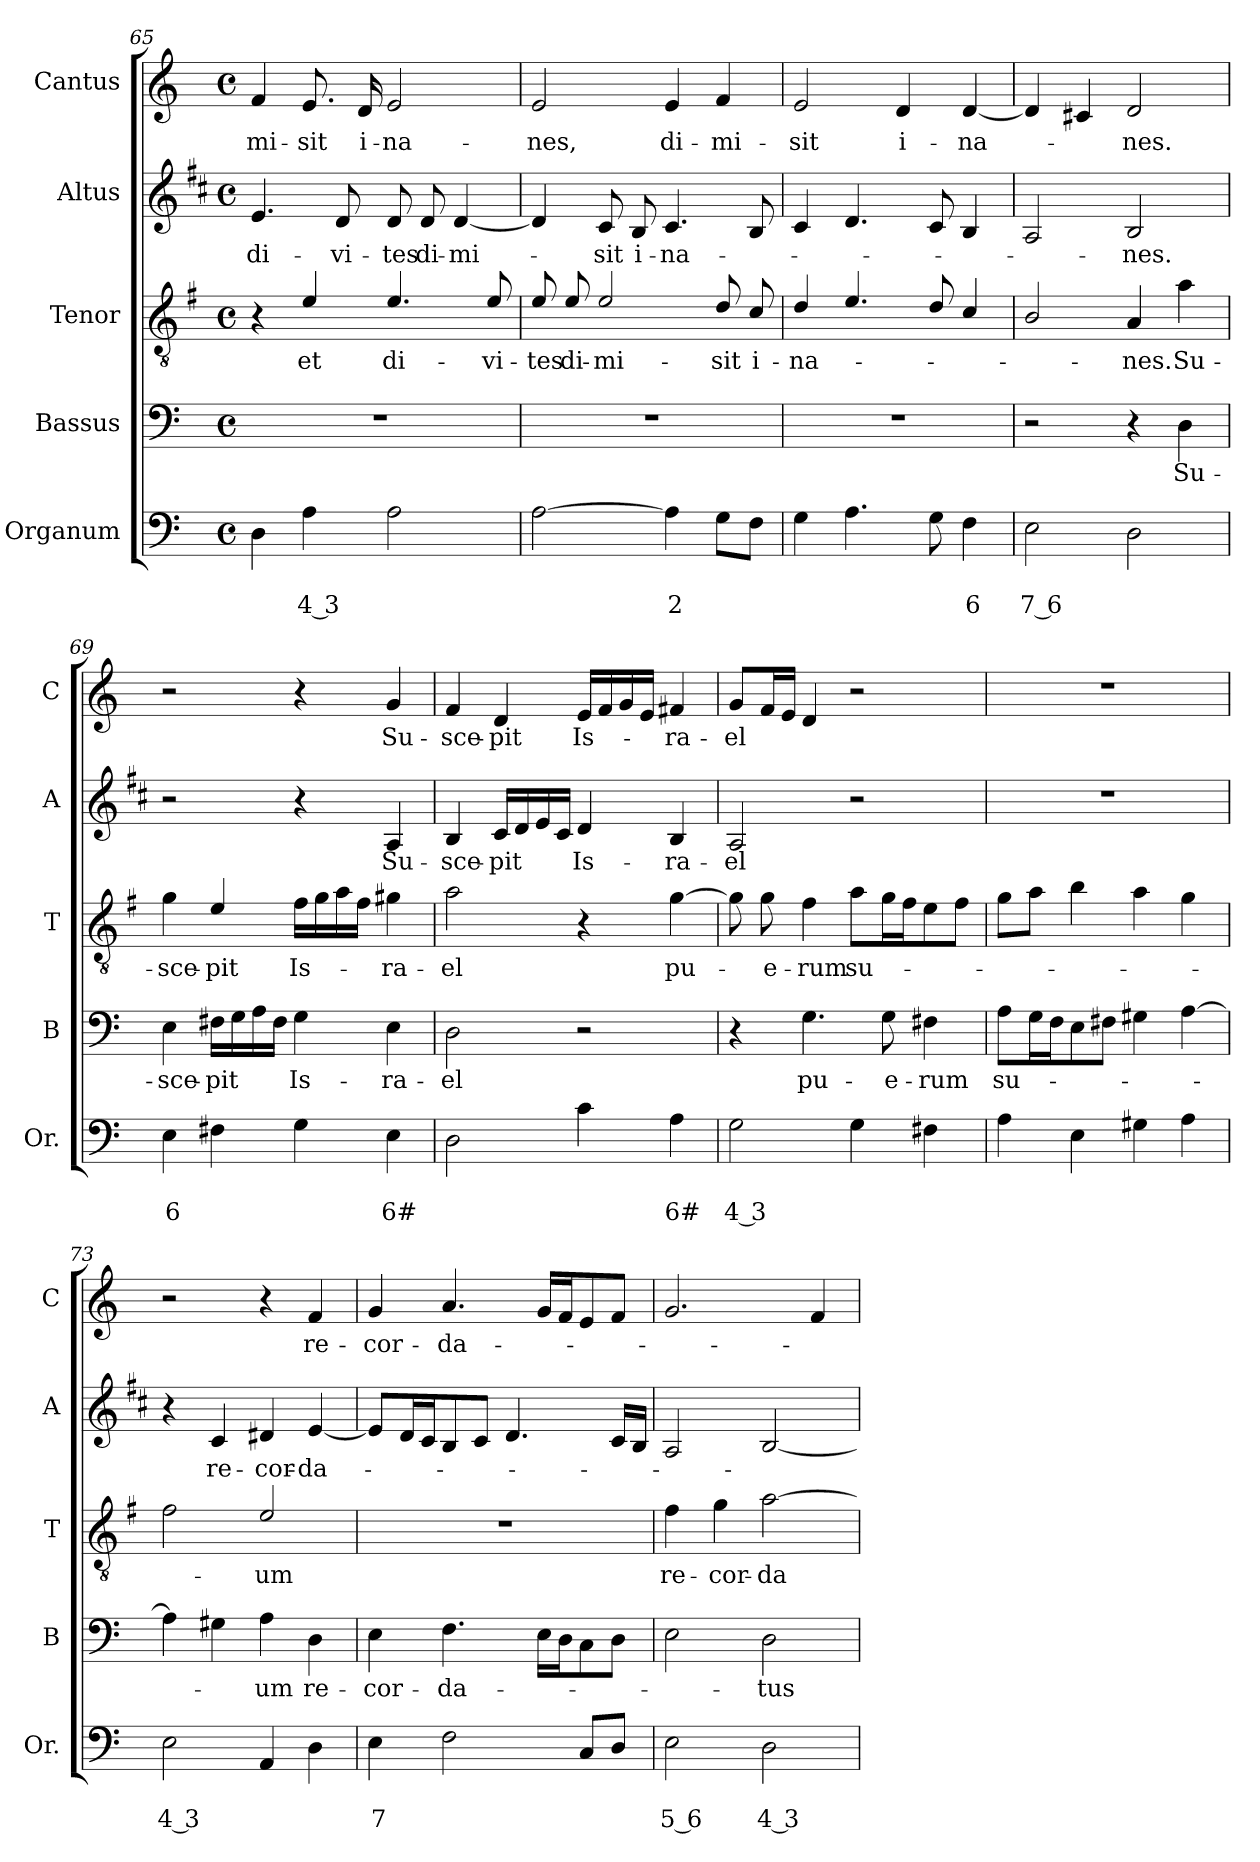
**kern	**text	**text	**kern	**text	**kern	**text	**kern	**text	**kern	**text
*part5	*part5	*part5	*part4	*part4	*part3	*part3	*part2	*part2	*part1	*part1
*staff5	*staff5	*staff5	*staff4	*staff4	*staff3	*staff3	*staff2	*staff2	*staff1	*staff1
*I"Organum	*	*	*I"Bassus	*	*I"Tenor	*	*I"Altus	*	*I"Cantus	*
*I'Or.	*	*	*I'B	*	*I'T	*	*I'A	*	*I'C	*
*clefF4	*	*	*clefF4	*	*clefGv2	*	*clefG2	*	*clefG2	*
*	*	*	*	*	*ITrd4c7	*	*ITrd1c2	*	*	*
*k[]	*	*	*k[]	*	*k[]	*	*k[]	*	*k[]	*
*C:	*	*	*C:	*	*C:	*	*C:	*	*C:	*
*M4/4	*	*	*M4/4	*	*M4/4	*	*M4/4	*	*M4/4	*
*met(c)	*	*	*met(c)	*	*met(c)	*	*met(c)	*	*met(c)	*
=65	=65	=65	=65	=65	=65	=65	=65	=65	=65	=65
!	!	!	!	!	!	!	!	!LO:LY:b	!	!LO:LY:b
4D\	.	.	1r	.	4r	.	4.d/	di-	4f/	-mi-
!	!	!LO:LY:b	!	!	!	!LO:LY:b	!	!	!	!LO:LY:b
4A\	.	4 3	.	.	4A/	et	.	.	8.e/	-sit
!	!	!	!	!	!	!	!	!LO:LY:b	!	!
.	.	.	.	.	.	.	8c/	-vi-	.	.
!	!	!	!	!	!	!	!	!	!	!LO:LY:b
.	.	.	.	.	.	.	.	.	16d/	i-
!	!	!	!	!	!	!LO:LY:b	!	!LO:LY:b	!	!LO:LY:b
2A\	.	.	.	.	4.A/	di-	8c/	-tes	2e/	-na-
!	!	!	!	!	!	!	!	!LO:LY:b	!	!
.	.	.	.	.	.	.	8c/	di-	.	.
!	!	!	!	!	!	!	!	!LO:LY:b	!	!
.	.	.	.	.	.	.	[4c/	-mi-	.	.
!	!	!	!	!	!	!LO:LY:b	!	!	!	!
.	.	.	.	.	8A/	-vi-	.	.	.	.
=66	=66	=66	=66	=66	=66	=66	=66	=66	=66	=66
!	!	!	!	!	!	!LO:LY:b	!	!	!	!LO:LY:b
[2A\	.	.	1r	.	8A/	-tes	4c/]	.	2e/	-nes,
!	!	!	!	!	!	!LO:LY:b	!	!	!	!
.	.	.	.	.	8A/	di-	.	.	.	.
!	!	!	!	!	!	!LO:LY:b	!	!LO:LY:b	!	!
.	.	.	.	.	2A/	-mi-	8B/	-sit	.	.
!	!	!	!	!	!	!	!	!LO:LY:b	!	!
.	.	.	.	.	.	.	8A/	i-	.	.
!	!	!LO:LY:b	!	!	!	!	!	!LO:LY:b	!	!LO:LY:b
4A\]	.	2	.	.	.	.	4.B/	-na-	4e/	di-
!	!	!	!	!	!	!LO:LY:b	!	!	!	!LO:LY:b
8G\L	.	.	.	.	8G/	-sit	.	.	4f/	-mi-
!	!	!	!	!	!	!LO:LY:b	!	!	!	!
8F\J	.	.	.	.	8F/	i-	8A/	.	.	.
!!LO:PB:g=z
=67	=67	=67	=67	=67	=67	=67	=67	=67	=67	=67
!	!	!	!	!	!	!LO:LY:b	!	!	!	!LO:LY:b
4G\	.	.	1r	.	4G/	-na-	4B/	.	2e/	-sit
4.A\	.	.	.	.	4.A/	.	4.c/	.	.	.
!	!	!	!	!	!	!	!	!	!	!LO:LY:b
.	.	.	.	.	.	.	.	.	4d/	i-
8G\	.	.	.	.	8G/	.	8B/	.	.	.
!	!	!LO:LY:b	!	!	!	!	!	!	!	!LO:LY:b
4F\	.	6	.	.	4F/	.	4A/	.	[4d/	-na-
=68	=68	=68	=68	=68	=68	=68	=68	=68	=68	=68
!	!	!LO:LY:b	!	!	!	!	!	!	!	!
2E\	.	7 6	2r	.	2E/	.	2G/	.	4d/]	.
.	.	.	.	.	.	.	.	.	4c#X/	.
!	!	!	!	!	!	!LO:LY:b	!	!LO:LY:b	!	!LO:LY:b
2D\	.	.	4r	.	4D/	-nes.	2A/	-nes.	2d/	-nes.
!	!	!	!	!LO:LY:b	!	!LO:LY:b	!	!	!	!
.	.	.	4D\	Su-	4d\	Su-	.	.	.	.
=69	=69	=69	=69	=69	=69	=69	=69	=69	=69	=69
!	!	!LO:LY:b	!	!LO:LY:b	!	!LO:LY:b	!	!	!	!
4E\	.	6	4E\	-sce-	4c\	-sce-	2r	.	2r	.
!	!	!	!	!LO:LY:b	!	!LO:LY:b	!	!	!	!
4F#X\	.	.	16F#X\LL	-pit	4A/	-pit	.	.	.	.
.	.	.	16G\	.	.	.	.	.	.	.
.	.	.	16A\	.	.	.	.	.	.	.
.	.	.	16F#\JJ	.	.	.	.	.	.	.
!	!	!	!	!LO:LY:b	!	!LO:LY:b	!	!	!	!
4G\	.	.	4G\	Is-	16B\LL	Is-	4r	.	4r	.
.	.	.	.	.	16c\	.	.	.	.	.
.	.	.	.	.	16d\	.	.	.	.	.
.	.	.	.	.	16B\JJ	.	.	.	.	.
!	!	!LO:LY:b	!	!LO:LY:b	!	!LO:LY:b	!	!LO:LY:b	!	!LO:LY:b
4E\	.	6#	4E\	-ra-	4c#X\	-ra-	4G/	Su-	4g/	Su-
=70	=70	=70	=70	=70	=70	=70	=70	=70	=70	=70
!	!	!	!	!LO:LY:b	!	!LO:LY:b	!	!LO:LY:b	!	!LO:LY:b
2D\	.	.	2D\	-el	2d\	-el	4A/	-sce-	4f/	-sce-
!	!	!	!	!	!	!	!	!LO:LY:b	!	!LO:LY:b
.	.	.	.	.	.	.	16B/LL	-pit	4d/	-pit
.	.	.	.	.	.	.	16c/	.	.	.
.	.	.	.	.	.	.	16d/	.	.	.
.	.	.	.	.	.	.	16B/JJ	.	.	.
!	!	!	!	!	!	!	!	!LO:LY:b	!	!LO:LY:b
4c\	.	.	2r	.	4r	.	4c/	Is-	16e/LL	Is-
.	.	.	.	.	.	.	.	.	16f/	.
.	.	.	.	.	.	.	.	.	16g/	.
.	.	.	.	.	.	.	.	.	16e/JJ	.
!	!	!LO:LY:b	!	!	!	!LO:LY:b	!	!LO:LY:b	!	!LO:LY:b
4A\	.	6#	.	.	[4c\	pu-	4A/	-ra-	4f#X/	-ra-
=71	=71	=71	=71	=71	=71	=71	=71	=71	=71	=71
!	!	!LO:LY:b	!	!	!	!	!	!LO:LY:b	!	!LO:LY:b
2G\	.	4 3	4r	.	8c\]	.	2G/	-el	8g/L	-el
!	!	!	!	!	!	!LO:LY:b	!	!	!	!
.	.	.	.	.	8c\	-e-	.	.	16f/L	.
.	.	.	.	.	.	.	.	.	16e/JJ	.
!	!	!	!	!LO:LY:b	!	!LO:LY:b	!	!	!	!
.	.	.	4.G\	pu-	4B\	-rum	.	.	4d/	.
!	!	!	!	!	!	!LO:LY:b	!	!	!	!
4G\	.	.	.	.	8d\L	su-	2r	.	2r	.
!	!	!	!	!LO:LY:b	!	!	!	!	!	!
.	.	.	8G\	-e-	16c\L	.	.	.	.	.
.	.	.	.	.	16B\J	.	.	.	.	.
!	!	!	!	!LO:LY:b	!	!	!	!	!	!
4F#X\	.	.	4F#X\	-rum	8A\	.	.	.	.	.
.	.	.	.	.	8B\J	.	.	.	.	.
=72	=72	=72	=72	=72	=72	=72	=72	=72	=72	=72
!	!	!	!	!LO:LY:b	!	!	!	!	!	!
4A\	.	.	8A\L	su-	8c\L	.	1r	.	1r	.
.	.	.	16G\L	.	8d\J	.	.	.	.	.
.	.	.	16F\J	.	.	.	.	.	.	.
4E\	.	.	8E\	.	4e\	.	.	.	.	.
.	.	.	8F#X\J	.	.	.	.	.	.	.
4G#X\	.	.	4G#X\	.	4d\	.	.	.	.	.
4A\	.	.	[4A\	.	4c\	.	.	.	.	.
!!LO:LB:g=z
=73	=73	=73	=73	=73	=73	=73	=73	=73	=73	=73
!	!	!LO:LY:b	!	!	!	!	!	!	!	!
2E\	.	4 3	4A\]	.	2B\	.	4r	.	2r	.
!	!	!	!	!	!	!	!	!LO:LY:b	!	!
.	.	.	4G#X\	.	.	.	4B/	re-	.	.
!	!	!	!	!LO:LY:b	!	!LO:LY:b	!	!LO:LY:b	!	!
4AA/	.	.	4A\	-um	2A/	-um	4c#X/	-cor-	4r	.
!	!	!	!	!LO:LY:b	!	!	!	!LO:LY:b	!	!LO:LY:b
4D\	.	.	4D\	re-	.	.	[4d/	-da-	4f/	re-
=74	=74	=74	=74	=74	=74	=74	=74	=74	=74	=74
!	!	!LO:LY:b	!	!LO:LY:b	!	!	!	!	!	!LO:LY:b
4E\	.	7	4E\	-cor-	1r	.	8d/L]	.	4g/	-cor-
.	.	.	.	.	.	.	16c/L	.	.	.
.	.	.	.	.	.	.	16B/J	.	.	.
!	!	!	!	!LO:LY:b	!	!	!	!	!	!LO:LY:b
2F\	.	.	4.F\	-da-	.	.	8A/	.	4.a/	-da-
.	.	.	.	.	.	.	8B/J	.	.	.
.	.	.	.	.	.	.	4.c/	.	.	.
.	.	.	16E\LL	.	.	.	.	.	16g/LL	.
.	.	.	16D\J	.	.	.	.	.	16f/J	.
8C/L	.	.	8C\	.	.	.	.	.	8e/	.
8D/J	.	.	8D\J	.	.	.	16B/LL	.	8f/J	.
.	.	.	.	.	.	.	16A/JJ	.	.	.
=75	=75	=75	=75	=75	=75	=75	=75	=75	=75	=75
!	!	!LO:LY:b	!	!	!	!LO:LY:b	!	!	!	!
2E\	.	5 6	2E\	.	4B\	re-	2G/	.	2.g/	.
!	!	!	!	!	!	!LO:LY:b	!	!	!	!
.	.	.	.	.	4c\	-cor-	.	.	.	.
!	!	!LO:LY:b	!	!LO:LY:b	!	!LO:LY:b	!	!	!	!
2D\	.	4 3	2D\	-tus	[2d\	-da-	[2A/	.	.	.
.	.	.	.	.	.	.	.	.	4f/	.
=	=	=	=	=	=	=	=	=	=	=
*-	*-	*-	*-	*-	*-	*-	*-	*-	*-	*-
